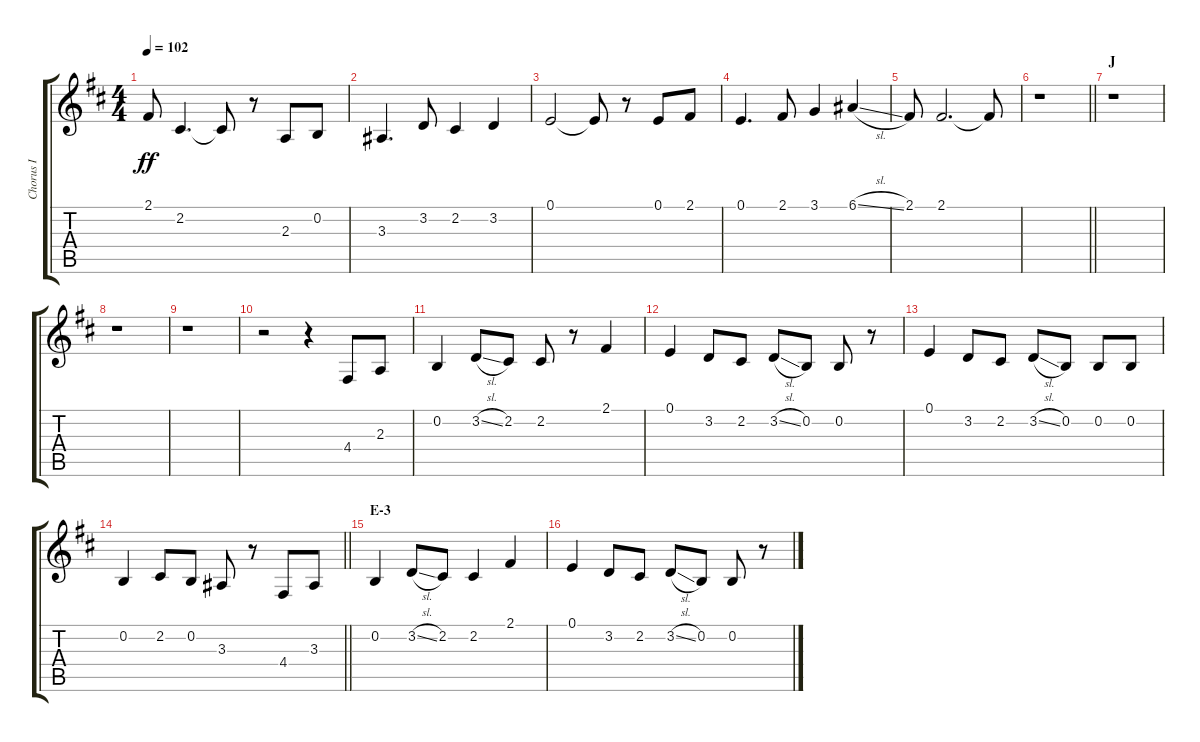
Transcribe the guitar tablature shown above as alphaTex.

\track ("Chorus I" "Chorus I") {instrument voiceoohs}
\staff {score tabs}
\tuning (E4 B3 G3 D3 A2 E2) {hide}
\ts (4 4)
\tempo 102
\clef g2
\ks d
2.1{t}.8{dy ff} 2.2.4{d} 2.2{t}.8 r.8 2.3.8 0.2.8 |
3.3.4{d} 3.2.8 2.2.4 3.2.4 |
0.1.2 0.1{t}.8 r.8 0.1.8 2.1.8 |
0.1.4{d} 2.1.8 3.1.4 6.1{sl}.4 |
2.1.8 2.1.2{d} 2.1{t}.8 |
\barLineRight lightlight
r.1 |
\section ("" "J")
r.1 |
r.1 |
r.1 |
r.2 r.4 4.4.8 2.3.8 |
0.2.4 3.2{sl}.8 2.2.8 2.2.8 r.8 2.1.4 |
0.1.4 3.2.8 2.2.8 3.2{sl}.8 0.2.8 0.2.8 r.8 |
0.1.4 3.2.8 2.2.8 3.2{sl}.8 0.2.8 0.2.8 0.2.8 |
\barLineRight lightlight
0.2.4 2.2.8 0.2.8 3.3.8 r.8 4.4.8 3.3.8 |
\section ("" "E-3")
0.2.4 3.2{sl}.8 2.2.8 2.2.4 2.1.4 |
0.1.4 3.2.8 2.2.8 3.2{sl}.8 0.2.8 0.2.8 r.8
